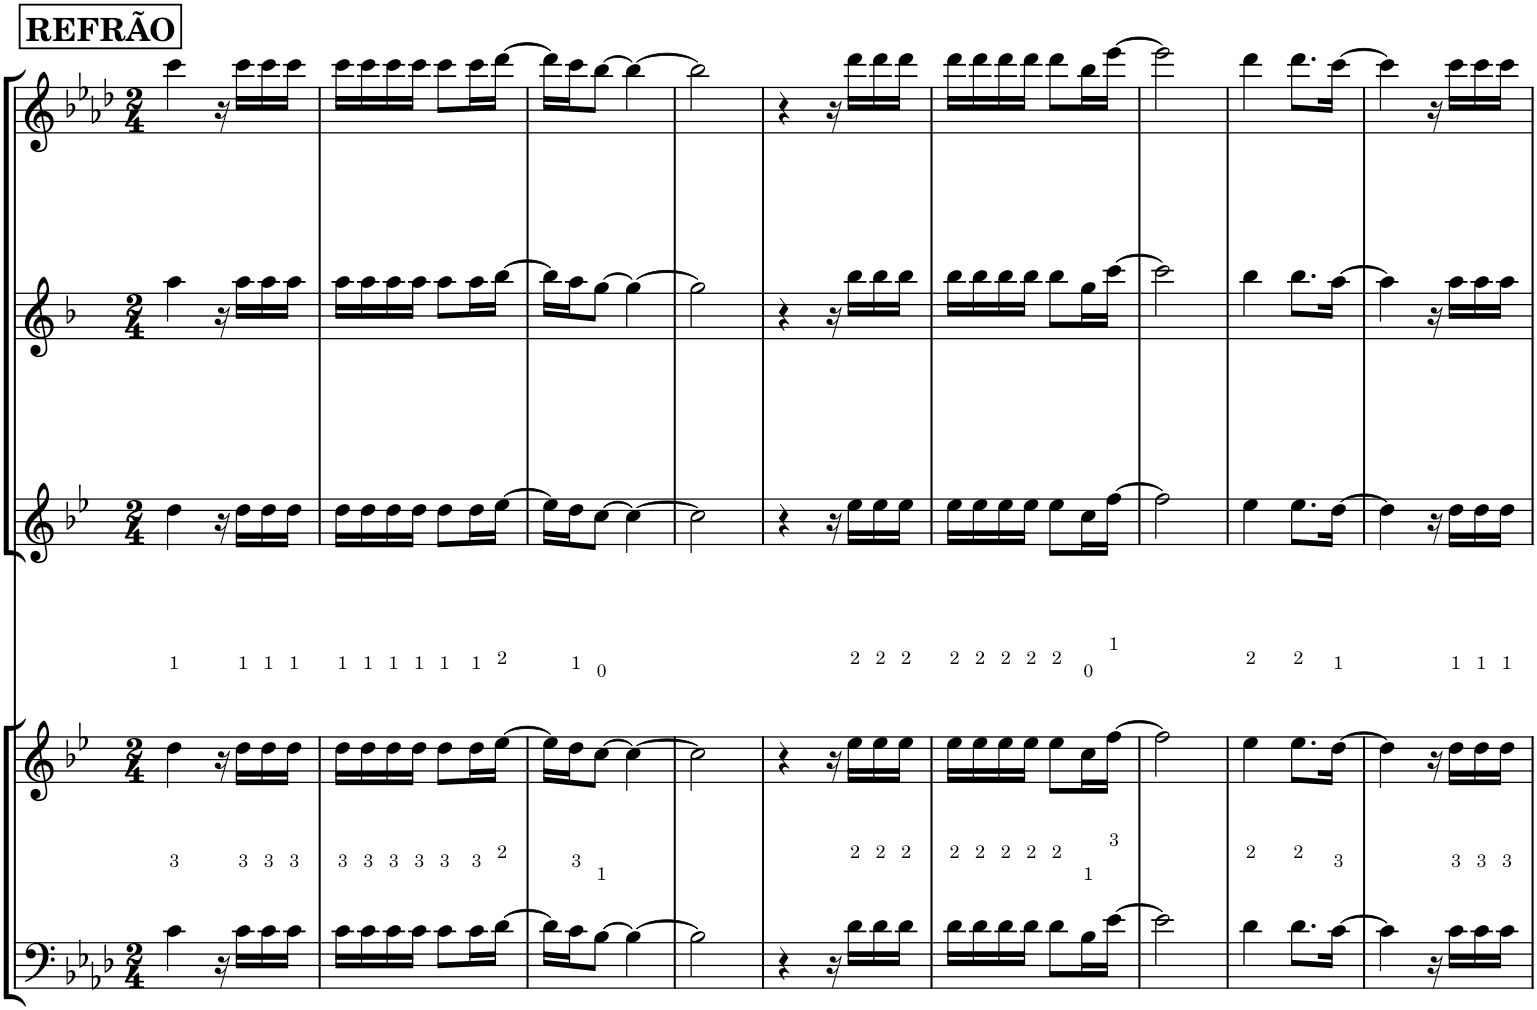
**kern	**kern	**kern	**kern	**kern
*part5	*part4	*part3	*part2	*part1
*staff5	*staff4	*staff3	*staff2	*staff1
*I"Trombone	*I"Trompete em Bb	*I"Saxofone Tenor	*I"Saxofone Alto	*I"Flauta Transversal
*I'Trb	*I'Tpt	*	*	*I'Fl
*clefF4	*clefG2	*clefG2	*clefG2	*clefG2
*	*Trd1c2	*Trd8c14	*Trd5c9	*
*k[b-e-a-d-]	*k[b-e-]	*k[b-e-]	*k[b-]	*k[b-e-a-d-]
*M2/4	*M2/4	*M2/4	*M2/4	*M2/4
!!LO:REH:place=s1:a:B:cj:fs=14:t=REFRÃO
=1	=1	=1	=1	=1
4c\	4dd\	4dd\	4aa\	4ccc\
16r	16r	16r	16r	16r
16c\LL	16dd\LL	16dd\LL	16aa\LL	16ccc\LL
16c\	16dd\	16dd\	16aa\	16ccc\
16c\JJ	16dd\JJ	16dd\JJ	16aa\JJ	16ccc\JJ
=2	=2	=2	=2	=2
16c\LL	16dd\LL	16dd\LL	16aa\LL	16ccc\LL
16c\	16dd\	16dd\	16aa\	16ccc\
16c\	16dd\	16dd\	16aa\	16ccc\
16c\JJ	16dd\JJ	16dd\JJ	16aa\JJ	16ccc\JJ
8c\L	8dd\L	8dd\L	8aa\L	8ccc\L
16c\L	16dd\L	16dd\L	16aa\L	16ccc\L
[16d-\JJ	[16ee-\JJ	[16ee-\JJ	[16bb-\JJ	[16ddd-\JJ
=3	=3	=3	=3	=3
16d-\LL]	16ee-\LL]	16ee-\LL]	16bb-\LL]	16ddd-\LL]
16c\J	16dd\J	16dd\J	16aa\J	16ccc\J
[8B-\J	[8cc\J	[8cc\J	[8gg\J	[8bb-\J
4B-\_	4cc\_	4cc\_	4gg\_	4bb-\_
=4	=4	=4	=4	=4
2B-\]	2cc\]	2cc\]	2gg\]	2bb-\]
=5	=5	=5	=5	=5
4r	4r	4r	4r	4r
16r	16r	16r	16r	16r
16d-\LL	16ee-\LL	16ee-\LL	16bb-\LL	16ddd-\LL
16d-\	16ee-\	16ee-\	16bb-\	16ddd-\
16d-\JJ	16ee-\JJ	16ee-\JJ	16bb-\JJ	16ddd-\JJ
=6	=6	=6	=6	=6
16d-\LL	16ee-\LL	16ee-\LL	16bb-\LL	16ddd-\LL
16d-\	16ee-\	16ee-\	16bb-\	16ddd-\
16d-\	16ee-\	16ee-\	16bb-\	16ddd-\
16d-\JJ	16ee-\JJ	16ee-\JJ	16bb-\JJ	16ddd-\JJ
8d-\L	8ee-\L	8ee-\L	8bb-\L	8ddd-\L
16B-\L	16cc\L	16cc\L	16gg\L	16bb-\L
[16e-\JJ	[16ff\JJ	[16ff\JJ	[16ccc\JJ	[16eee-\JJ
=7	=7	=7	=7	=7
2e-\]	2ff\]	2ff\]	2ccc\]	2eee-\]
=8	=8	=8	=8	=8
4d-\	4ee-\	4ee-\	4bb-\	4ddd-\
8.d-\L	8.ee-\L	8.ee-\L	8.bb-\L	8.ddd-\L
[16c\Jk	[16dd\Jk	[16dd\Jk	[16aa\Jk	[16ccc\Jk
=9	=9	=9	=9	=9
4c\]	4dd\]	4dd\]	4aa\]	4ccc\]
16r	16r	16r	16r	16r
16c\LL	16dd\LL	16dd\LL	16aa\LL	16ccc\LL
16c\	16dd\	16dd\	16aa\	16ccc\
16c\JJ	16dd\JJ	16dd\JJ	16aa\JJ	16ccc\JJ
=	=	=	=	=
*-	*-	*-	*-	*-
